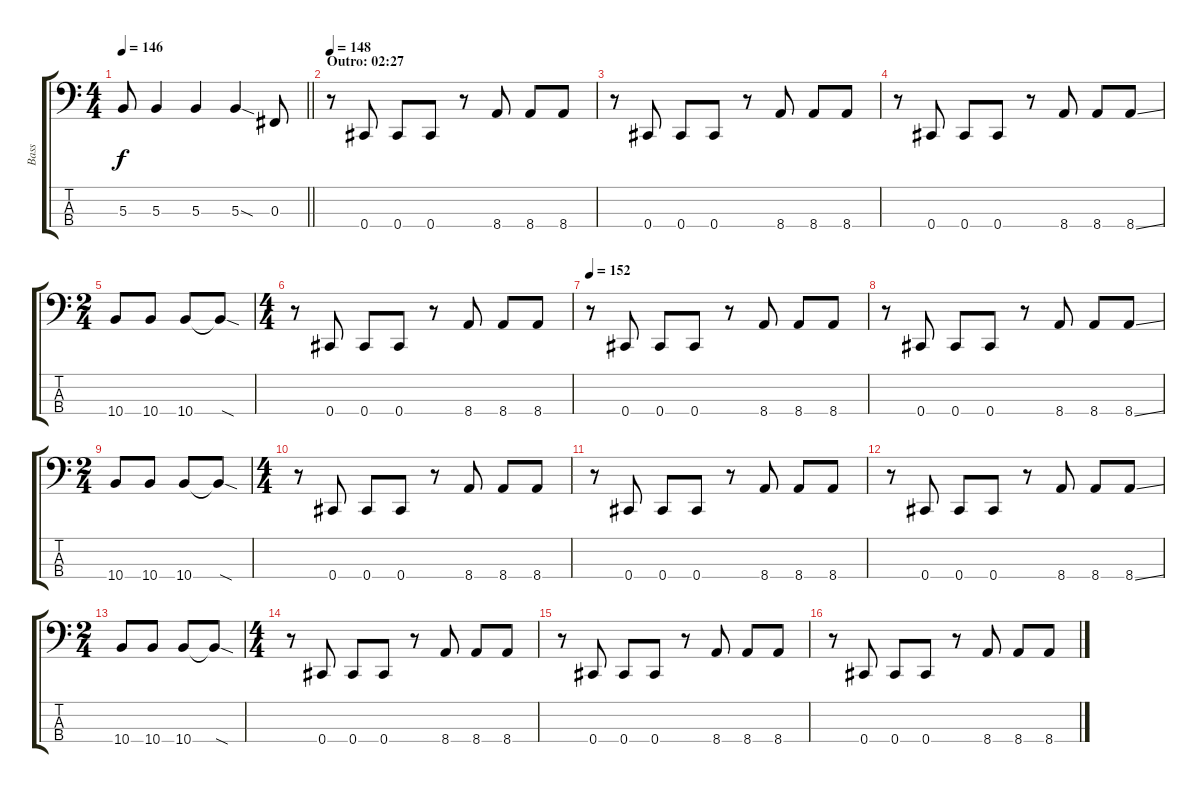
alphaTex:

\track ("Bass" "Bass") {instrument electricbasspick}
\staff {score tabs}
\tuning (E2 B1 Gb1 Db1) {hide}
\ts (4 4)
\tempo 146
\clef f4
\barLineRight lightlight
\ks c
5.3.8{dy f} 5.3.4 5.3.4 5.3{sod}.4 0.3.8 |
\section ("" "Outro: 02:27")
\tempo 148
r.8 0.4.8 0.4.8 0.4.8 r.8 8.4.8 8.4.8 8.4.8 |
r.8 0.4.8 0.4.8 0.4.8 r.8 8.4.8 8.4.8 8.4.8 |
r.8 0.4.8 0.4.8 0.4.8 r.8 8.4.8 8.4.8 8.4{ss}.8 |
\ts (2 4)
10.4.8 10.4.8 10.4.8 10.4{sod t}.8 |
\ts (4 4)
r.8 0.4.8 0.4.8 0.4.8 r.8 8.4.8 8.4.8 8.4.8 |
\tempo 152
r.8 0.4.8 0.4.8 0.4.8 r.8 8.4.8 8.4.8 8.4.8 |
r.8 0.4.8 0.4.8 0.4.8 r.8 8.4.8 8.4.8 8.4{ss}.8 |
\ts (2 4)
10.4.8 10.4.8 10.4.8 10.4{sod t}.8 |
\ts (4 4)
r.8 0.4.8 0.4.8 0.4.8 r.8 8.4.8 8.4.8 8.4.8 |
r.8 0.4.8 0.4.8 0.4.8 r.8 8.4.8 8.4.8 8.4.8 |
r.8 0.4.8 0.4.8 0.4.8 r.8 8.4.8 8.4.8 8.4{ss}.8 |
\ts (2 4)
10.4.8 10.4.8 10.4.8 10.4{sod t}.8 |
\ts (4 4)
r.8 0.4.8 0.4.8 0.4.8 r.8 8.4.8 8.4.8 8.4.8 |
r.8 0.4.8 0.4.8 0.4.8 r.8 8.4.8 8.4.8 8.4.8 |
r.8 0.4.8 0.4.8 0.4.8 r.8 8.4.8 8.4.8 8.4{ss}.8
